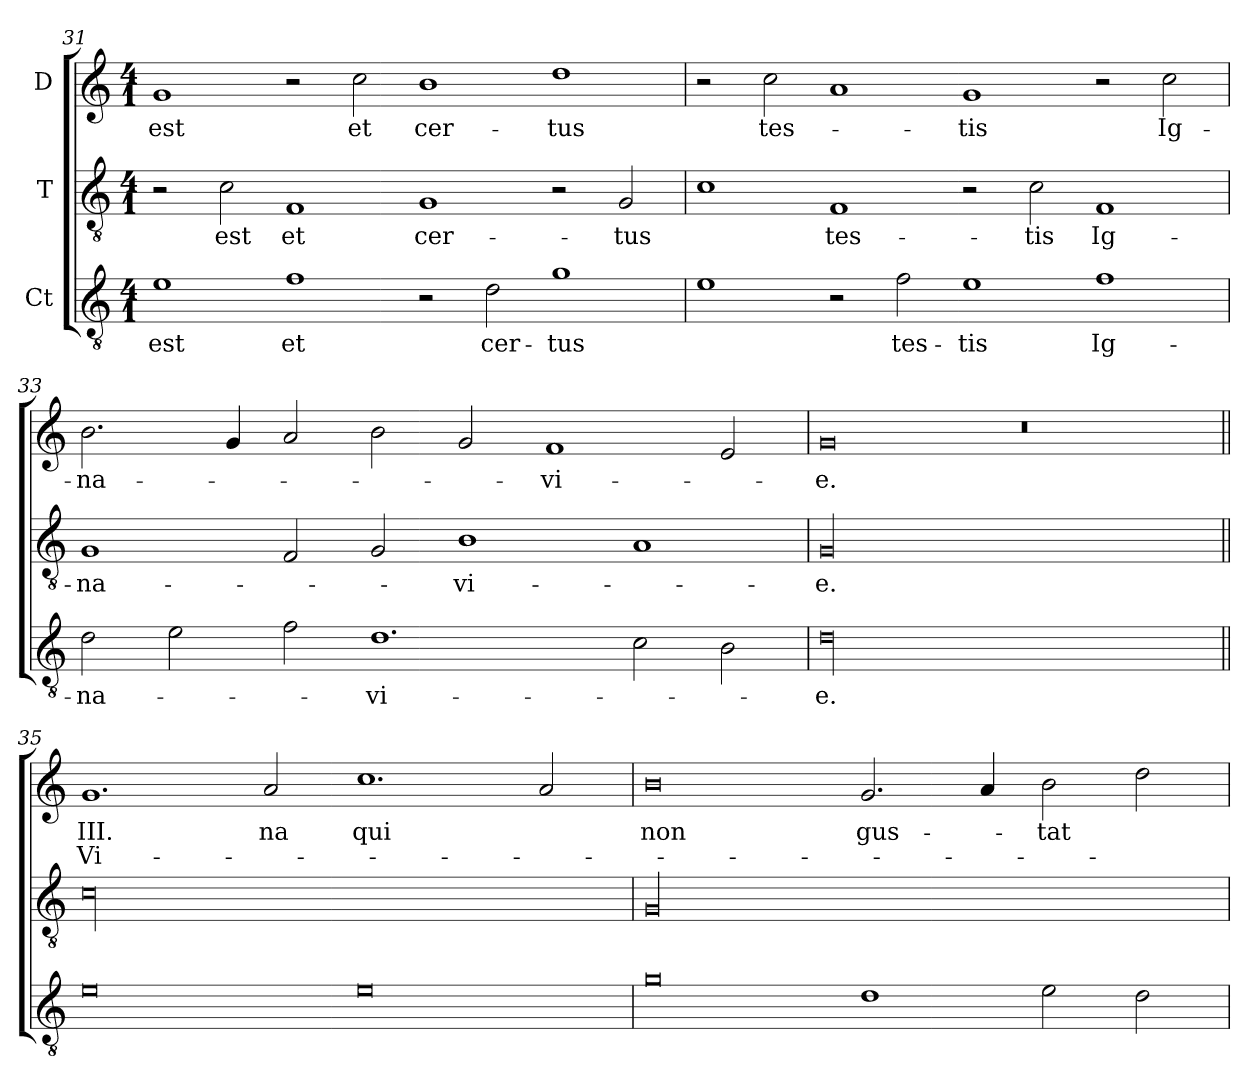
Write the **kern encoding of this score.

**kern	**text	**kern	**text	**kern	**text	**text
*part3	*part3	*part2	*part2	*part1	*part1	*part1
*staff3	*staff3	*staff2	*staff2	*staff1	*staff1	*staff1
*I"Ct	*	*I"T	*	*I"D	*	*
!!LO:LB:g=z
*clefGv2	*	*clefGv2	*	*clefG2	*	*
*ITrd7c12	*	*ITrd7c12	*	*	*	*
*k[]	*	*k[]	*	*k[]	*	*
*C:	*	*C:	*	*C:	*	*
*M4/1	*	*M4/1	*	*M4/1	*	*
=31	=31	=31	=31	=31	=31	=31
!	!LO:LY:b:color=#000000	!	!	!	!	!
!	!	!	!	!	!LO:LY:b:color=#000000	!
1Ei\	est	2r	.	1gi/	est	.
!	!	!	!LO:LY:b:color=#000000	!	!	!
.	.	2Ci\	est	.	.	.
!	!LO:LY:b:color=#000000	!	!	!	!	!
!	!	!	!LO:LY:b:color=#000000	!	!	!
1Fi\	et	1FFi/	et	2r	.	.
!	!	!	!	!	!LO:LY:b:color=#000000	!
.	.	.	.	2cci\	et	.
!	!	!	!LO:LY:b:color=#000000	!	!	!
!	!	!	!	!	!LO:LY:b:color=#000000	!
2r	.	1GGi/	cer-	1bi/	cer-	.
!	!LO:LY:b:color=#000000	!	!	!	!	!
2Di\	cer-	.	.	.	.	.
!	!LO:LY:b:color=#000000	!	!	!	!	!
!	!	!	!	!	!LO:LY:b:color=#000000	!
1Gi\	-tus	2r	.	1ddi\	-tus	.
!	!	!	!LO:LY:b:color=#000000	!	!	!
.	.	2GGi/	-tus	.	.	.
=32	=32	=32	=32	=32	=32	=32
1Ei\	.	1Ci\	.	2r	.	.
!	!	!	!	!	!LO:LY:b:color=#000000	!
.	.	.	.	2cci\	tes-	.
!	!	!	!LO:LY:b:color=#000000	!	!	!
2r	.	1FFi/	tes-	1ai/	.	.
!	!LO:LY:b:color=#000000	!	!	!	!	!
2Fi\	tes-	.	.	.	.	.
!	!LO:LY:b:color=#000000	!	!	!	!	!
!	!	!	!	!	!LO:LY:b:color=#000000	!
1Ei\	-tis	2r	.	1gi/	-tis	.
!	!	!	!LO:LY:b:color=#000000	!	!	!
.	.	2Ci\	-tis	.	.	.
!	!LO:LY:b:color=#000000	!	!	!	!	!
!	!	!	!LO:LY:b:color=#000000	!	!	!
1Fi\	Ig-	1FFi/	Ig-	2r	.	.
!	!	!	!	!	!LO:LY:b:color=#000000	!
.	.	.	.	2cci\	Ig-	.
=33	=33	=33	=33	=33	=33	=33
!	!LO:LY:b:color=#000000	!	!	!	!	!
!	!	!	!LO:LY:b:color=#000000	!	!	!
!	!	!	!	!	!LO:LY:b:color=#000000	!
2Di\	-na-	1GGi/	-na-	2.bi\	-na-	.
2Ei\	.	.	.	.	.	.
.	.	.	.	4gi/	.	.
2Fi\	.	2FFi/	.	2ai/	.	.
!	!LO:LY:b:color=#000000	!	!	!	!	!
1.Di\	-vi-	2GGi/	.	2bi\	.	.
!	!	!	!LO:LY:b:color=#000000	!	!	!
.	.	1BBi/	-vi-	2gi/	.	.
!	!	!	!	!	!LO:LY:b:color=#000000	!
.	.	.	.	1fi/	-vi-	.
2Ci\	.	1AAi/	.	.	.	.
2BBi\	.	.	.	2ei/	.	.
=34	=34	=34	=34	=34	=34	=34
!	!LO:LY:b:color=#000000	!	!	!	!	!
!	!	!	!LO:LY:b:color=#000000	!	!	!
!	!	!	!	!	!LO:LY:b:color=#000000	!
00Di\	-e.	00GGi/	-e.	0gi/	-e.	.
.	.	.	.	0r	.	.
!!LO:PB:g=z
=35||	=35||	=35||	=35||	=35||	=35||	=35||
!	!	!	!	!	!LO:LY:a:color=#000000	!LO:LY:b:color=#000000
0Ei\	.	00Ci\	.	1.gi/	III.	Vi-
!	!	!	!	!	!LO:LY:b:color=#000000	!
.	.	.	.	2ai/	-na	.
!	!	!	!	!	!LO:LY:b:color=#000000	!
0Ei\	.	.	.	1.cci\	qui	.
.	.	.	.	2ai/	.	.
=36	=36	=36	=36	=36	=36	=36
!	!	!	!	!	!LO:LY:b:color=#000000	!
0Gi\	.	00GGi/	.	0bi/	non	.
!	!	!	!	!	!LO:LY:b:color=#000000	!
1Di\	.	.	.	2.gi/	gus-	.
.	.	.	.	4ai/	.	.
!	!	!	!	!	!LO:LY:b:color=#000000	!
2Ei\	.	.	.	2bi\	-tat	.
2Di\	.	.	.	2ddi\	.	.
=	=	=	=	=	=	=
*-	*-	*-	*-	*-	*-	*-
